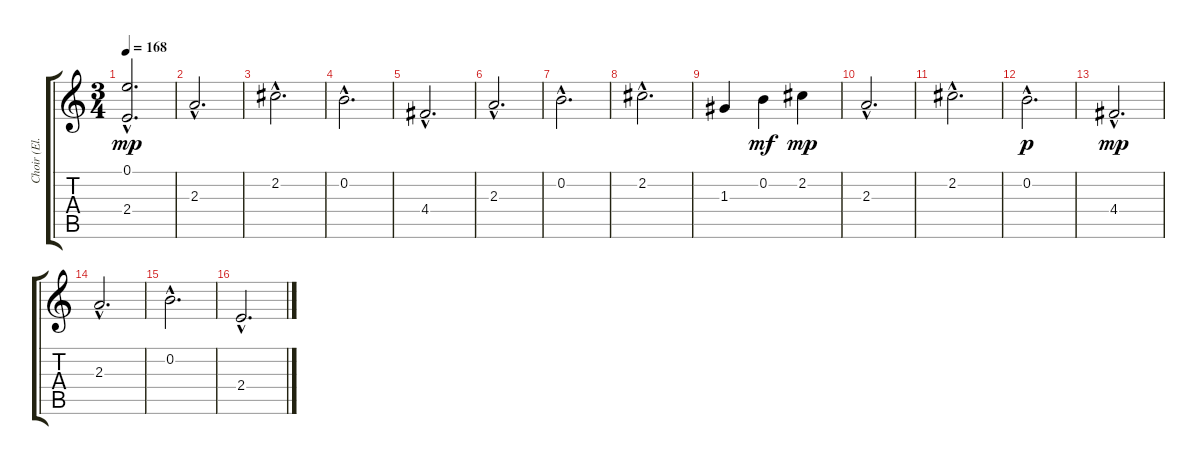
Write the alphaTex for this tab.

\track ("Choir (El. Guitar)" "Choir (El.") {instrument electricguitarmuted}
\staff {score tabs}
\tuning (E4 B3 G3 D3 A2 E2) {hide}
\ts (3 4)
\tempo 168
\clef g2
\ks c
(0.1{hac} 2.4{hac}).2{d dy mp} |
2.3{hac}.2{d} |
2.2{hac}.2{d} |
0.2{hac}.2{d} |
4.4{hac}.2{d} |
2.3{hac}.2{d} |
0.2{hac}.2{d} |
2.2{hac}.2{d} |
1.3.4 0.2.4{dy mf} 2.2.4{dy mp} |
2.3{hac}.2{d} |
2.2{hac}.2{d} |
0.2{hac}.2{d dy p} |
4.4{hac}.2{d dy mp} |
2.3{hac}.2{d} |
0.2{hac}.2{d} |
2.4{hac}.2{d}
